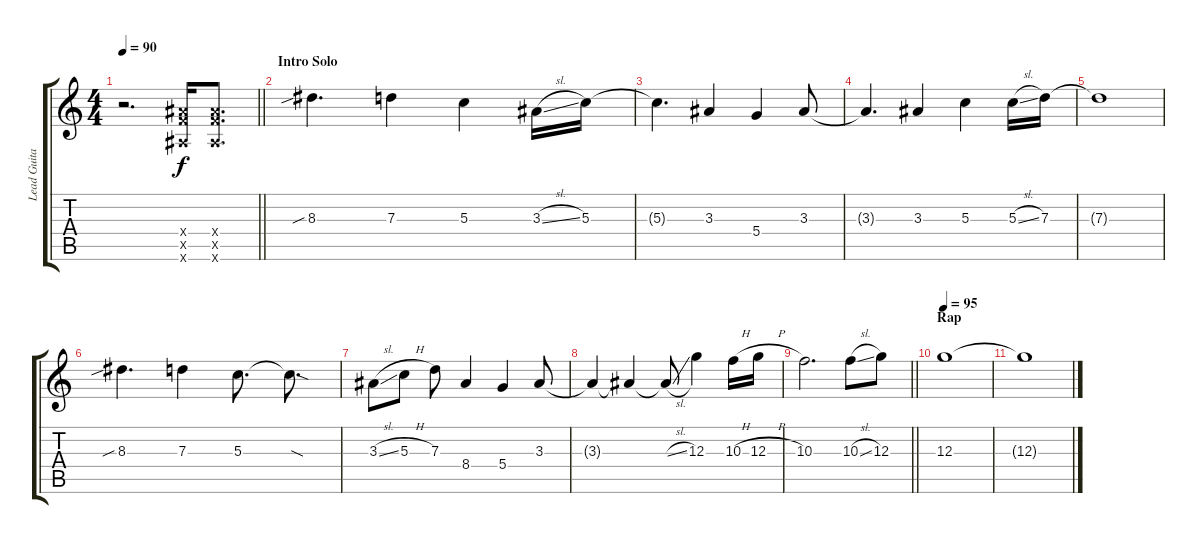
\track ("Lead Guitar (Xulfi)" "Lead Guita") {instrument overdrivenguitar}
\staff {score tabs}
\tuning (E4 B3 G3 D3 A2 D2) {hide}
\ts (4 4)
\tempo 90
\clef g2
\barLineRight lightlight
\ks c
r.2{d dy f} (8.4{x} 8.5{x} 8.6{x}).16 (8.4{x} 8.5{x} 8.6{x}).8{d} |
\section ("" "Intro Solo")
8.3{sib}.4{d} 7.3.4 5.3.4 3.3{sl}.16 5.3.16 |
5.3{t}.4{d} 3.3.4 5.4.4 3.3.8 |
3.3{t}.4{d} 3.3.4 5.3.4 5.3{sl}.16 7.3.16 |
7.3{t}.1 |
8.3{sib}.4{d} 7.3.4 5.3.8{d} 5.3{sod t}.8{d} |
3.3{sl}.8 5.3{h}.8 7.3.8 8.4.4 5.4.4 3.3.8 |
3.3{t}.4 3.3{t}.4 3.3{sl t}.8 12.3.4 10.3{h}.16 12.3{h}.16 |
\barLineRight lightlight
10.3.2{d} 10.3{sl}.8 12.3.8 |
\section ("" "Rap")
\tempo 95
12.3.1{volume 0} |
12.3{t}.1
